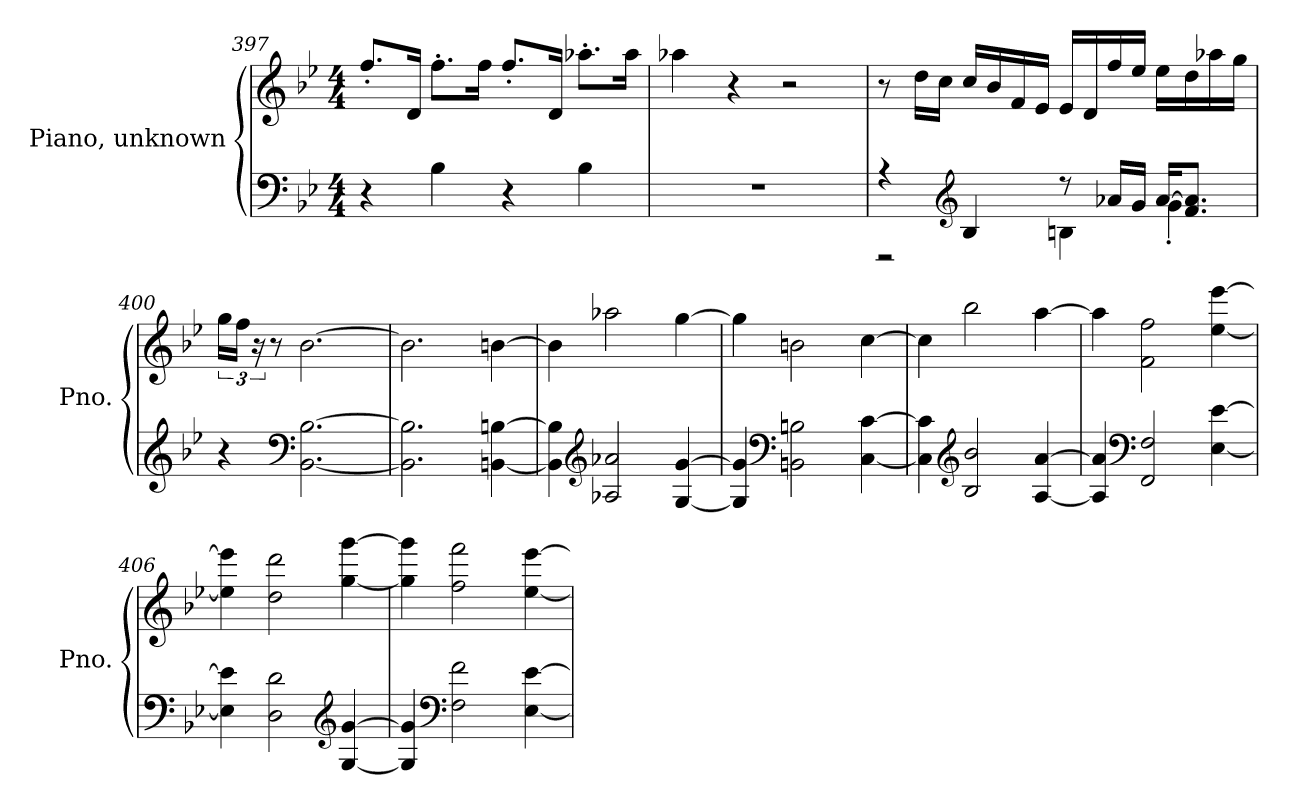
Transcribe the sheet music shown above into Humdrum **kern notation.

**kern	**kern
*part1	*part1
*staff2	*staff1
*I"Piano, unknown	*
*I'Pno.	*
*clefF4	*clefG2
*k[b-e-]	*k[b-e-]
*M4/4	*M4/4
=397	=397
4r	8.ff'/L
.	16d/Jk
4B-\	8.ff'\L
.	16ff\Jk
4r	8.ff'/L
.	16d/Jk
4B-\	8.aa-X'\L
.	16aa-\Jk
=398	=398
1r	4aa-X\
.	4r
.	2r
!!LO:LB:g=z
=399	=399
*^	*
4r	2r	8r
.	.	16dd\LL
.	.	16cc\JJ
*clefG2	*	*
4B-/	.	16cc/LL
.	.	16b-/
.	.	16f/
.	.	16e-/JJ
8r	4Bn\	16e-/LL
.	.	16d/
16a-X/LL	.	16ff/
16g/JJ	.	16ee-/JJ
[16a-/KL	4g'\	16ee-\LL
8.f/ 8.a-/]J	.	16dd\
.	.	16aa-X\
.	.	16gg\JJ
*v	*v	*
=400	=400
4r	24gg\LL
.	24ff\JJ
.	24r
.	8r
*clefF4	*
[2.BB-\ [2.B-\	[2.b-\
=401	=401
2.BB-\] 2.B-\]	2.b-\]
[4BBn\ [4Bn\	[4bn\
=402	=402
4BB\] 4B\]	4b\]
*clefG2	*
2A-X/ 2a-X/	2aa-X\
[4G/ [4g/	[4gg\
=403	=403
4G/] 4g/]	4gg\]
*clefF4	*
2BBn\ 2Bn\	2bn\
[4C\ [4c\	[4cc\
!!LO:LB:g=z
=404	=404
4C\] 4c\]	4cc\]
*clefG2	*
2B-/ 2b-/	2bb-\
[4A/ [4a/	[4aa\
=405	=405
4A/] 4a/]	4aa\]
*clefF4	*
2FF/ 2F/	2f\ 2ff\
[4E-\ [4e-\	[4ee-\ [4eee-\
=406	=406
4E-\] 4e-\]	4ee-\] 4eee-\]
2D\ 2d\	2dd\ 2ddd\
*clefG2	*
[4G/ [4g/	[4gg\ [4ggg\
=407	=407
4G/] 4g/]	4gg\] 4ggg\]
*clefF4	*
2F\ 2f\	2ff\ 2fff\
[4E-\ [4e-\	[4ee-\ [4eee-\
=	=
*-	*-
